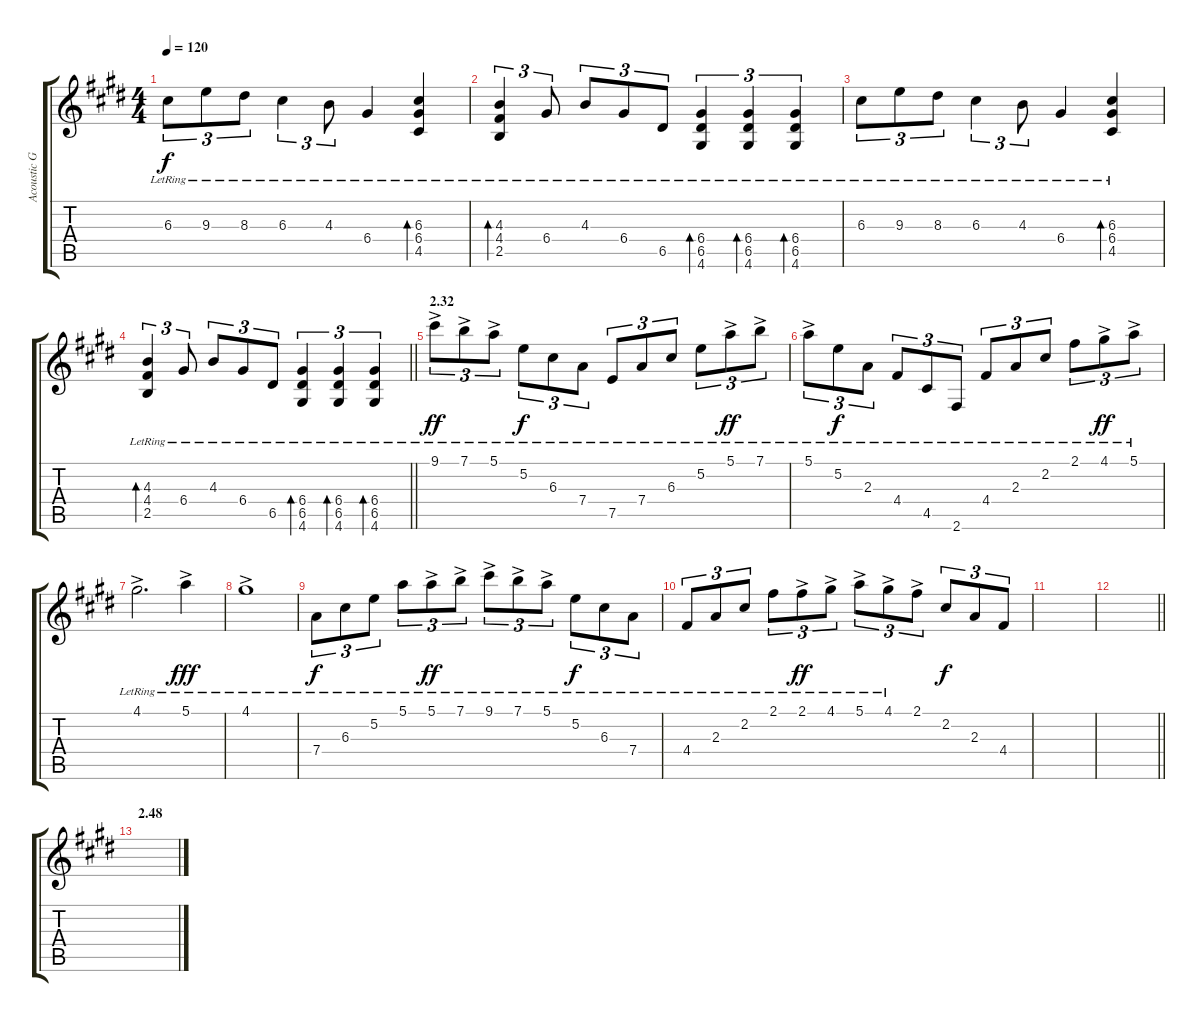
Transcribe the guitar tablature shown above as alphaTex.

\track ("Acoustic Guitar" "Acoustic G") {instrument acousticguitarnylon}
\staff {score tabs}
\tuning (E4 B3 G3 D3 A2 E2) {hide}
\ts (4 4)
\tempo 120
\clef g2
\ks c#minor
6.3{lr}.8{tu (3 2) dy f} 9.3{lr}.8{tu (3 2)} 8.3{lr}.8{tu (3 2)} 6.3{lr}.4{tu (3 2)} 4.3{lr}.8{tu (3 2)} 6.4{lr}.4 (6.3{lr} 6.4{lr} 4.5{lr}).4{bd 30} |
(4.3{lr} 4.4{lr} 2.5{lr}).4{tu (3 2) bd 30} 6.4{lr}.8{tu (3 2)} 4.3{lr}.8{tu (3 2)} 6.4{lr}.8{tu (3 2)} 6.5{lr}.8{tu (3 2)} (6.4{lr} 6.5{lr} 4.6{lr}).4{tu (3 2) bd 30} (6.4{lr} 6.5{lr} 4.6{lr}).4{tu (3 2) bd 30} (6.4{lr} 6.5{lr} 4.6{lr}).4{tu (3 2) bd 30} |
6.3{lr}.8{tu (3 2)} 9.3{lr}.8{tu (3 2)} 8.3{lr}.8{tu (3 2)} 6.3{lr}.4{tu (3 2)} 4.3{lr}.8{tu (3 2)} 6.4{lr}.4 (6.3{lr} 6.4{lr} 4.5{lr}).4{bd 30} |
\barLineRight lightlight
(4.3{lr} 4.4{lr} 2.5{lr}).4{tu (3 2) bd 30} 6.4{lr}.8{tu (3 2)} 4.3{lr}.8{tu (3 2)} 6.4{lr}.8{tu (3 2)} 6.5{lr}.8{tu (3 2)} (6.4{lr} 6.5{lr} 4.6{lr}).4{tu (3 2) bd 30} (6.4{lr} 6.5{lr} 4.6{lr}).4{tu (3 2) bd 30} (6.4{lr} 6.5{lr} 4.6{lr}).4{tu (3 2) bd 30} |
\section ("" "2.32")
9.1{ac lr}.8{tu (3 2) dy ff} 7.1{ac lr}.8{tu (3 2)} 5.1{ac lr}.8{tu (3 2)} 5.2{lr}.8{tu (3 2) dy f} 6.3{lr}.8{tu (3 2)} 7.4{lr}.8{tu (3 2)} 7.5{lr}.8{tu (3 2)} 7.4{lr}.8{tu (3 2)} 6.3{lr}.8{tu (3 2)} 5.2{lr}.8{tu (3 2)} 5.1{ac lr}.8{tu (3 2) dy ff} 7.1{ac lr}.8{tu (3 2)} |
5.1{ac lr}.8{tu (3 2)} 5.2{lr}.8{tu (3 2) dy f} 2.3{lr}.8{tu (3 2)} 4.4{lr}.8{tu (3 2)} 4.5{lr}.8{tu (3 2)} 2.6{lr}.8{tu (3 2)} 4.4{lr}.8{tu (3 2)} 2.3{lr}.8{tu (3 2)} 2.2{lr}.8{tu (3 2)} 2.1{lr}.8{tu (3 2)} 4.1{ac lr}.8{tu (3 2) dy ff} 5.1{ac lr}.8{tu (3 2)} |
4.1{ac lr}.2{d} 5.1{ac lr}.4{dy fff} |
4.1{ac lr}.1 |
7.4{lr}.8{tu (3 2) dy f} 6.3{lr}.8{tu (3 2)} 5.2{lr}.8{tu (3 2)} 5.1{lr}.8{tu (3 2)} 5.1{ac lr}.8{tu (3 2) dy ff} 7.1{ac lr}.8{tu (3 2)} 9.1{ac lr}.8{tu (3 2)} 7.1{ac lr}.8{tu (3 2)} 5.1{ac lr}.8{tu (3 2)} 5.2{lr}.8{tu (3 2) dy f} 6.3{lr}.8{tu (3 2)} 7.4{lr}.8{tu (3 2)} |
4.4{lr}.8{tu (3 2)} 2.3{lr}.8{tu (3 2)} 2.2{lr}.8{tu (3 2)} 2.1{lr}.8{tu (3 2)} 2.1{ac lr}.8{tu (3 2) dy ff} 4.1{ac lr}.8{tu (3 2)} 5.1{ac lr}.8{tu (3 2)} 4.1{ac lr}.8{tu (3 2)} 2.1{ac}.8{tu (3 2)} 2.2.8{tu (3 2) dy f} 2.3.8{tu (3 2)} 4.4.8{tu (3 2)} |
|
\barLineRight lightlight
|
\section ("" "2.48")
